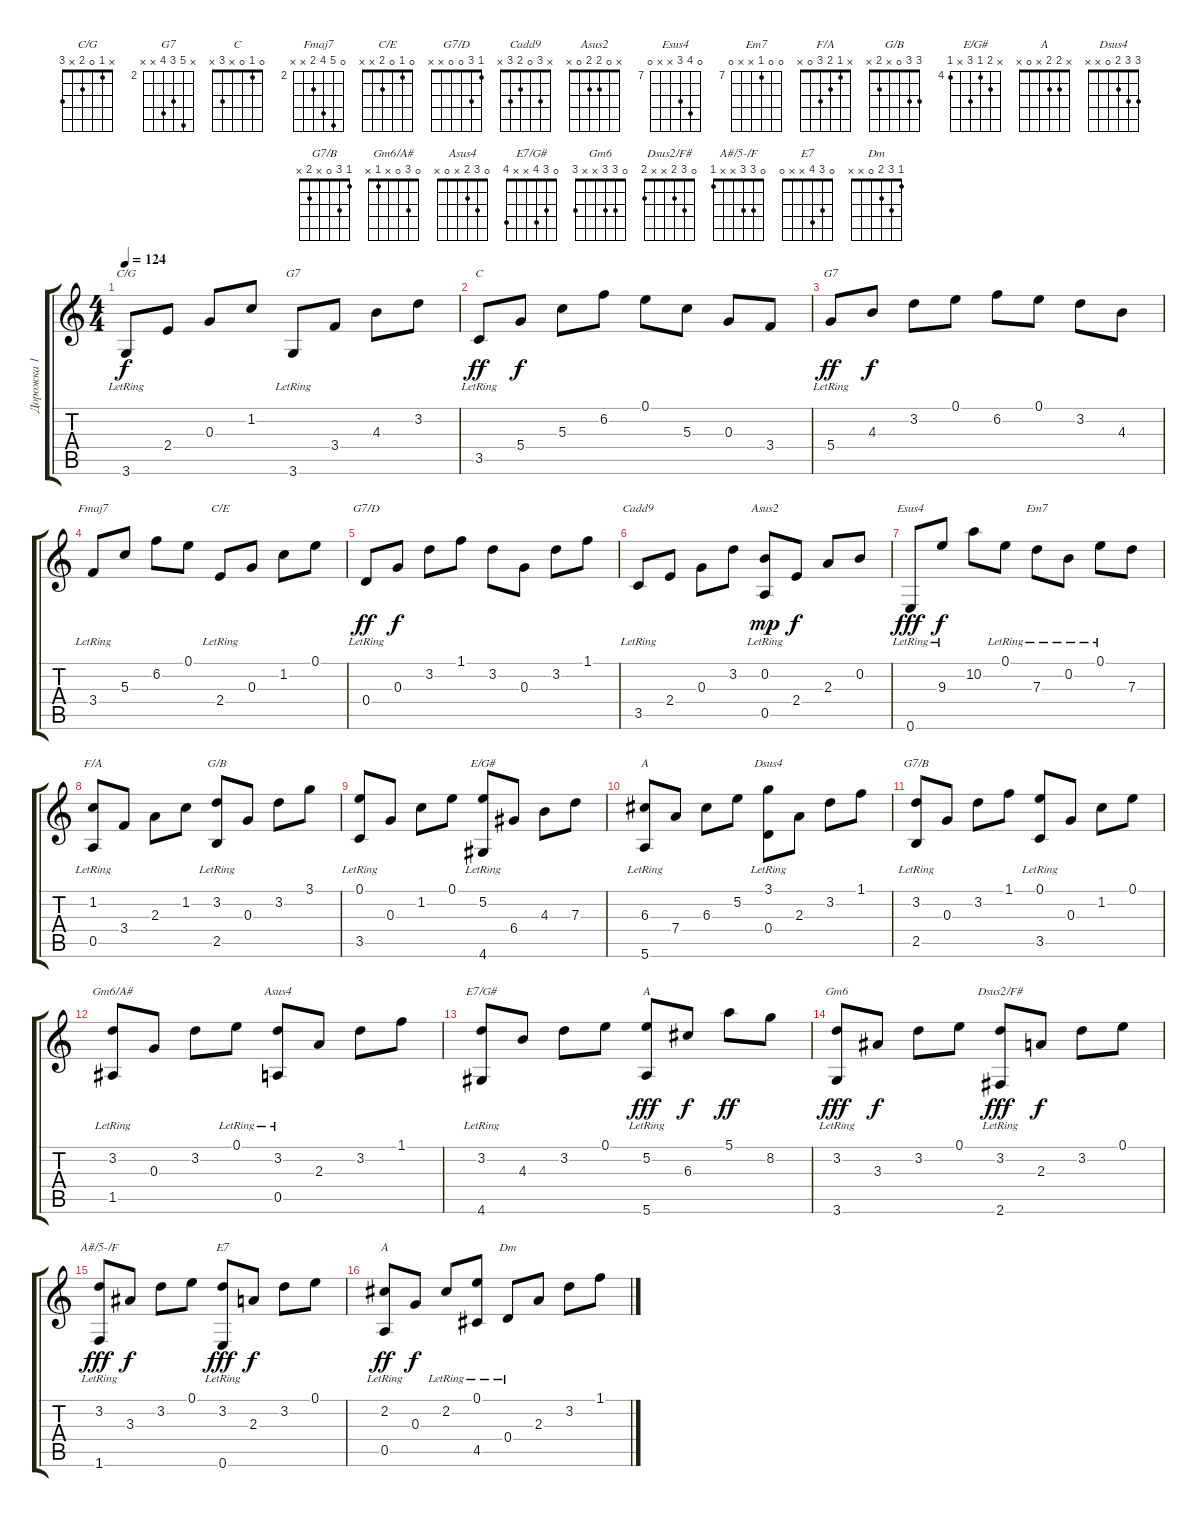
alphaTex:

\track ("Дорожка 1" "Дорожка 1") {instrument acousticguitarsteel}
\staff {score tabs}
\tuning (E4 B3 G3 D3 A2 E2) {hide}
\chord ("C/G" x 1 0 2 x 3)
\chord ("G7" x 3 4 3 x 3)
\chord ("C" 0 1 0 x 3 x)
\chord ("G7" x 6 4 5 x x) {firstfret 2}
\chord ("Fmaj7" 0 6 5 3 x x) {firstfret 2}
\chord ("C/E" 0 1 0 2 x x)
\chord ("G7/D" 1 3 0 0 x x)
\chord ("Cadd9" x 3 0 2 3 x)
\chord ("Asus2" x 0 2 2 0 x)
\chord ("Esus4" 0 10 9 x x 0) {firstfret 7}
\chord ("Em7" 0 0 7 x x 0) {firstfret 7}
\chord ("F/A" x 1 2 3 0 x)
\chord ("G/B" 3 3 0 x 2 x)
\chord ("E/G#" x 5 4 6 x 4) {firstfret 4}
\chord ("A" x 5 6 7 x 5) {firstfret 5}
\chord ("Dsus4" 3 3 2 0 x x)
\chord ("G7/B" 1 3 0 x 2 x)
\chord ("Gm6/A#" 0 3 0 x 1 x)
\chord ("Asus4" 0 3 2 x 0 x)
\chord ("E7/G#" 0 3 4 x x 4)
\chord ("A" 5 5 6 x x 5) {firstfret 5}
\chord ("Gm6" 0 3 3 x x 3)
\chord ("Dsus2/F#" 0 3 2 x x 2)
\chord ("A#/5-/F" 0 3 3 x x 1)
\chord ("E7" 0 3 4 x x 0)
\chord ("A" x 2 2 x 0 x)
\chord ("Dm" 1 3 2 0 x x)
\ts (4 4)
\tempo 124
\clef g2
\ks c
3.6{lr}.8{ch "C/G" dy f} 2.4.8 0.3.8 1.2.8 3.6{lr}.8{ch "G7"} 3.4.8 4.3.8 3.2.8 |
3.5{lr}.8{ch "C" dy ff} 5.4.8{dy f} 5.3.8 6.2.8 0.1.8 5.3.8 0.3.8 3.4.8 |
5.4{lr}.8{ch "G7" dy ff} 4.3.8{dy f} 3.2.8 0.1.8 6.2.8 0.1.8 3.2.8 4.3.8 |
3.4{lr}.8{ch "Fmaj7"} 5.3.8 6.2.8 0.1.8 2.4{lr}.8{ch "C/E"} 0.3.8 1.2.8 0.1.8 |
0.4{lr}.8{ch "G7/D" dy ff} 0.3.8{dy f} 3.2.8 1.1.8 3.2.8 0.3.8 3.2.8 1.1.8 |
3.5{lr}.8{ch "Cadd9"} 2.4.8 0.3.8 3.2.8 (0.2 0.5{lr}).8{ch "Asus2" dy mp} 2.4.8{dy f} 2.3.8 0.2.8 |
0.6{lr}.8{ch "Esus4" dy fff} 9.3{lr}.8{dy f} 10.2.8 0.1{lr}.8 7.3{lr}.8{ch "Em7"} 0.2{lr}.8 0.1{lr}.8 7.3.8 |
(1.2{lr} 0.5{lr}).8{ch "F/A"} 3.4.8 2.3.8 1.2.8 (3.2{lr} 2.5{lr}).8{ch "G/B"} 0.3.8 3.2.8 3.1.8 |
(0.1{lr} 3.5{lr}).8 0.3.8 1.2.8 0.1.8 (5.2{lr} 4.6{lr}).8{ch "E/G#"} 6.4.8 4.3.8 7.3.8 |
(6.3{lr} 5.6{lr}).8{ch "A"} 7.4.8 6.3.8 5.2.8 (3.1{lr} 0.4{lr}).8{ch "Dsus4"} 2.3.8 3.2.8 1.1.8 |
(3.2{lr} 2.5{lr}).8{ch "G7/B"} 0.3.8 3.2.8 1.1.8 (0.1{lr} 3.5{lr}).8 0.3.8 1.2.8 0.1.8 |
(3.2{lr} 1.5{lr}).8{ch "Gm6/A#"} 0.3.8 3.2.8 0.1{lr}.8 (3.2{lr} 0.5{lr}).8{ch "Asus4"} 2.3.8 3.2.8 1.1.8 |
(3.2{lr} 4.6{lr}).8{ch "E7/G#"} 4.3.8 3.2.8 0.1.8 (5.2{lr} 5.6{lr}).8{ch "A" dy fff} 6.3.8{dy f} 5.1.8{dy ff} 8.2.8 |
(3.2{lr} 3.6{lr}).8{ch "Gm6" dy fff} 3.3.8{dy f} 3.2.8 0.1.8 (3.2{lr} 2.6{lr}).8{ch "Dsus2/F#" dy fff} 2.3.8{dy f} 3.2.8 0.1.8 |
(3.2{lr} 1.6{lr}).8{ch "A#/5-/F" dy fff} 3.3.8{dy f} 3.2.8 0.1.8 (3.2{lr} 0.6{lr}).8{ch "E7" dy fff} 2.3.8{dy f} 3.2.8 0.1.8 |
(2.2{lr} 0.5{lr}).8{ch "A" dy ff} 0.3.8{dy f} 2.2{lr}.8 (0.1{lr} 4.5).8 0.4{lr}.8{ch "Dm"} 2.3.8 3.2.8 1.1.8
